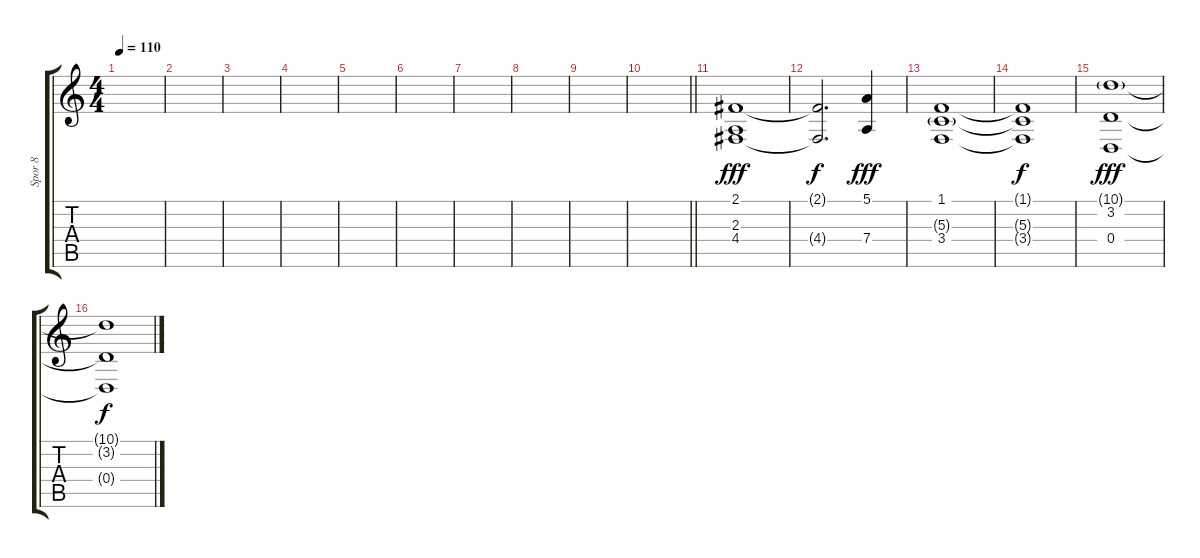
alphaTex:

\track ("Spor 8" "Spor 8") {instrument stringensemble1}
\staff {score tabs}
\tuning (E4 B3 G3 D3 A2 D2) {hide}
\ts (4 4)
\tempo 110
\clef g2
\ks c
|
|
|
|
|
|
|
|
|
\barLineRight lightlight
|
(2.1 2.3 4.4).1{dy fff} |
(2.1{t} 4.4{t}).2{d dy f} (5.1 7.4).4{dy fff} |
(1.1 5.3{g} 3.4).1 |
(1.1{t} 5.3{t} 3.4{t}).1{dy f} |
(10.1{g} 3.2 0.4).1{dy fff} |
(10.1{t} 3.2{t} 0.4{t}).1{dy f}
